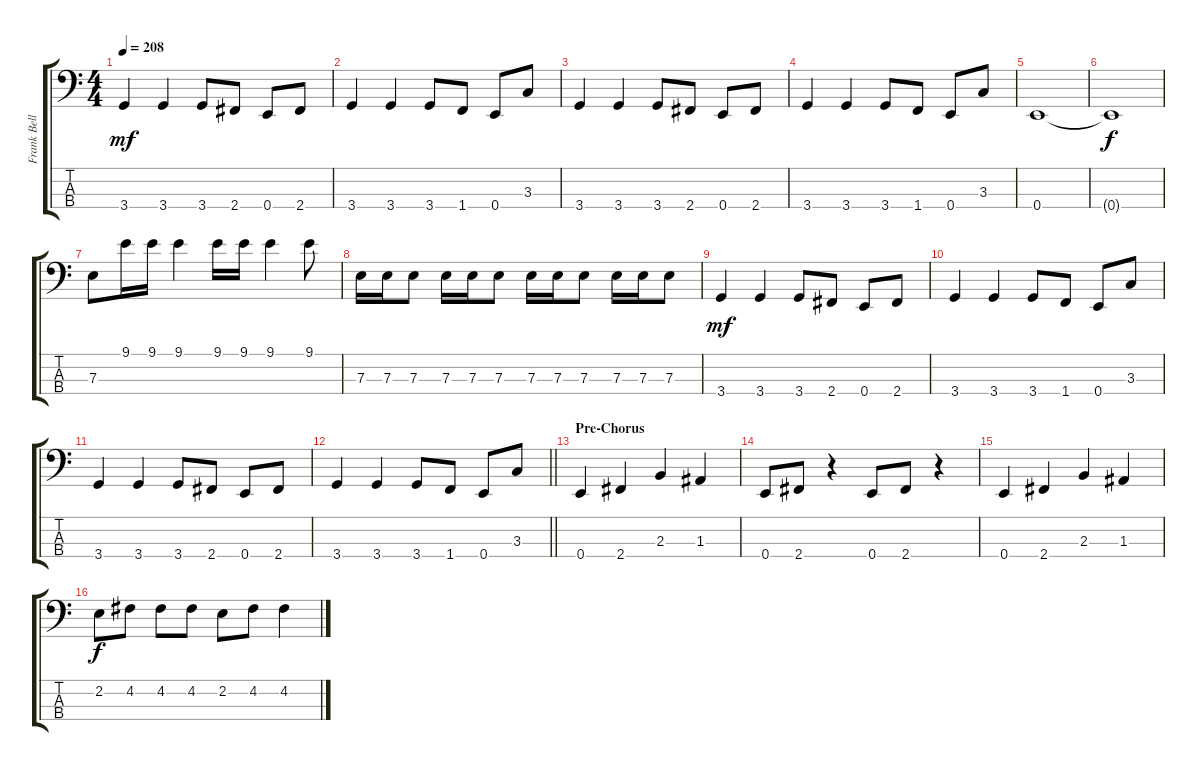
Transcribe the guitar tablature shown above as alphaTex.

\track ("Frank Bello" "Frank Bell") {instrument electricbassfinger}
\staff {score tabs}
\tuning (G2 D2 A1 E1) {hide}
\ts (4 4)
\tempo 208
\clef f4
\ks c
3.4.4{dy mf} 3.4.4 3.4.8 2.4.8 0.4.8 2.4.8 |
3.4.4 3.4.4 3.4.8 1.4.8 0.4.8 3.3.8 |
3.4.4 3.4.4 3.4.8 2.4.8 0.4.8 2.4.8 |
3.4.4 3.4.4 3.4.8 1.4.8 0.4.8 3.3.8 |
0.4.1 |
0.4{t}.1{dy f} |
7.3.8 9.1.16 9.1.16 9.1.4 9.1.16 9.1.16 9.1.4 9.1.8 |
7.3.16 7.3.16 7.3.8 7.3.16 7.3.16 7.3.8 7.3.16 7.3.16 7.3.8 7.3.16 7.3.16 7.3.8 |
3.4.4{dy mf} 3.4.4 3.4.8 2.4.8 0.4.8 2.4.8 |
3.4.4 3.4.4 3.4.8 1.4.8 0.4.8 3.3.8 |
3.4.4 3.4.4 3.4.8 2.4.8 0.4.8 2.4.8 |
\barLineRight lightlight
3.4.4 3.4.4 3.4.8 1.4.8 0.4.8 3.3.8 |
\section ("" "Pre-Chorus")
0.4.4 2.4.4 2.3.4 1.3.4 |
0.4.8 2.4.8 r.4 0.4.8 2.4.8 r.4 |
0.4.4 2.4.4 2.3.4 1.3.4 |
2.2.8{dy f} 4.2.8 4.2.8 4.2.8 2.2.8 4.2.8 4.2.4
